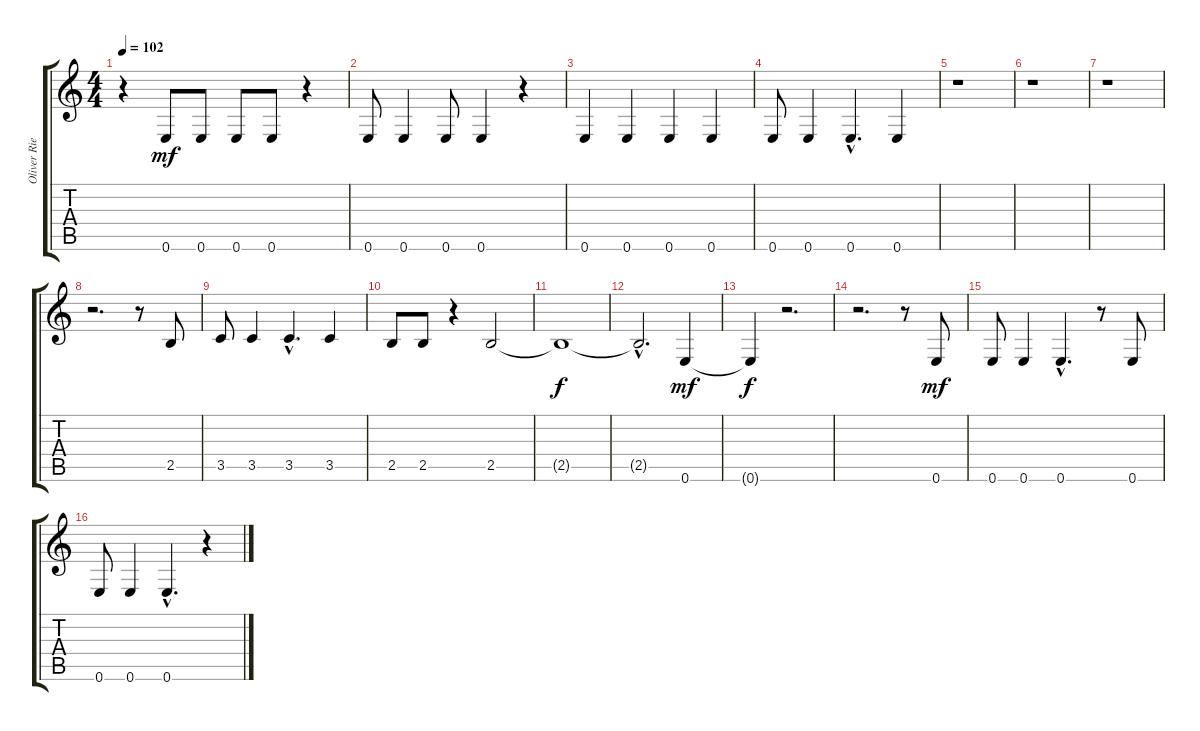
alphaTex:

\track ("Oliver Riedel" "Oliver Rie") {instrument electricbassfinger}
\staff {score tabs}
\tuning (E4 B3 G3 D3 A2 E2) {hide}
\ts (4 4)
\tempo 102
\clef g2
\ks c
r.4{dy mf} 0.6.8 0.6.8 0.6.8 0.6.8 r.4 |
0.6.8 0.6.4 0.6.8 0.6.4 r.4 |
0.6.4 0.6.4 0.6.4 0.6.4 |
0.6.8 0.6.4 0.6{hac}.4{d} 0.6.4 |
r.1 |
r.1 |
r.1 |
r.2{d} r.8 2.5.8 |
3.5.8 3.5.4 3.5{hac}.4{d} 3.5.4 |
2.5.8 2.5.8 r.4 2.5.2 |
2.5{t}.1{dy f} |
2.5{hac t}.2{d} 0.6.4{dy mf} |
0.6{t}.4{dy f} r.2{d} |
r.2{d} r.8 0.6.8{dy mf} |
0.6.8 0.6.4 0.6{hac}.4{d} r.8 0.6.8 |
0.6.8 0.6.4 0.6{hac}.4{d} r.4
